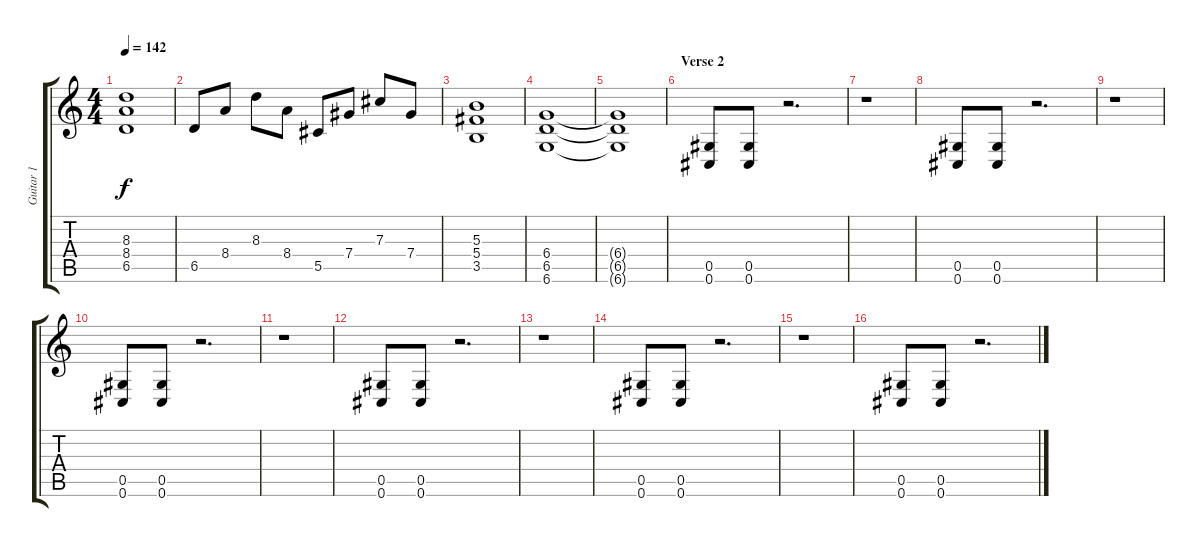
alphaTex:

\track ("Guitar 1" "Guitar 1") {instrument distortionguitar}
\staff {score tabs}
\tuning (Eb4 Bb3 Gb3 Db3 Ab2 Db2) {hide}
\ts (4 4)
\tempo 142
\clef g2
\ks c
(8.3 8.4 6.5).1{dy f} |
6.5.8 8.4.8 8.3.8 8.4.8 5.5.8 7.4.8 7.3.8 7.4.8 |
(5.3 5.4 3.5).1 |
(6.4 6.5 6.6).1 |
(6.4{t} 6.5{t} 6.6{t}).1 |
\section ("" "Verse 2")
(0.5 0.6).8 (0.5 0.6).8 r.2{d} |
r.1 |
(0.5 0.6).8 (0.5 0.6).8 r.2{d} |
r.1 |
(0.5 0.6).8 (0.5 0.6).8 r.2{d} |
r.1 |
(0.5 0.6).8 (0.5 0.6).8 r.2{d} |
r.1 |
(0.5 0.6).8 (0.5 0.6).8 r.2{d} |
r.1 |
(0.5 0.6).8 (0.5 0.6).8 r.2{d}
